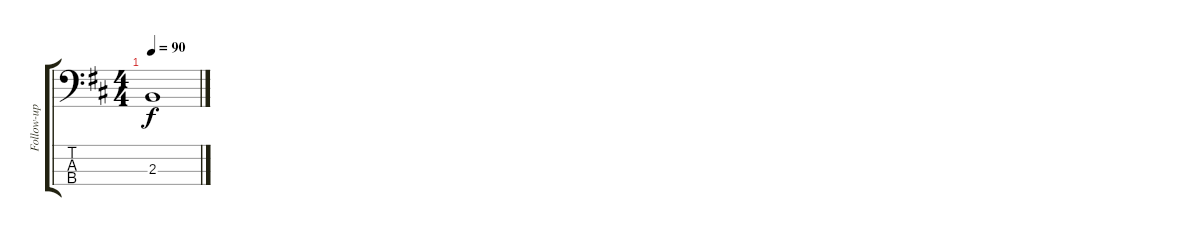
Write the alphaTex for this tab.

\track ("Follow-up Bass" "Follow-up ") {instrument acousticbass}
\staff {score tabs}
\tuning (G2 D2 A1 E1) {hide}
\ts (4 4)
\tempo 90
\clef f4
\ks d
2.3.1{dy f}
